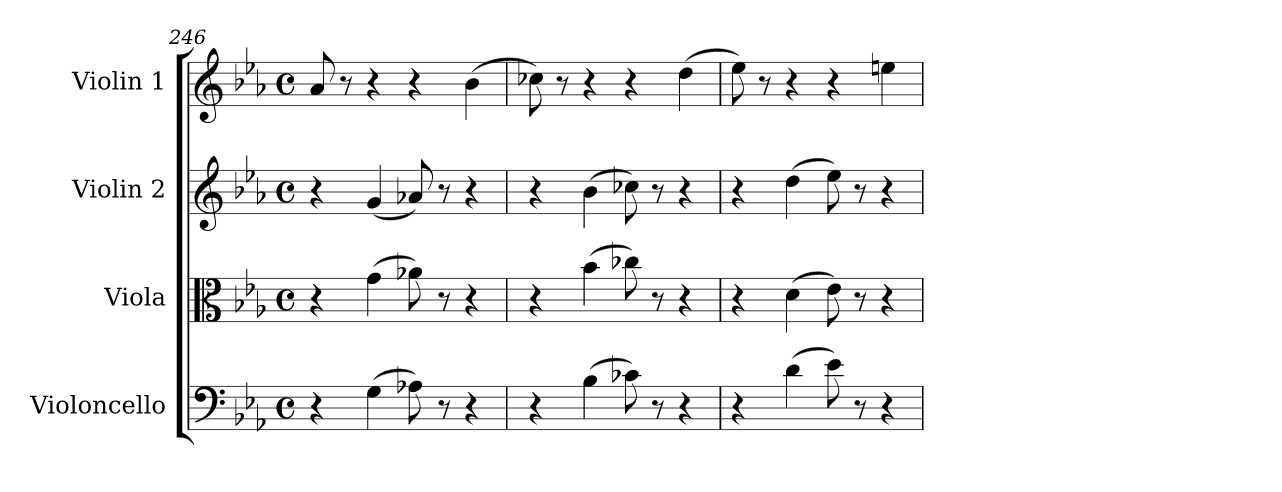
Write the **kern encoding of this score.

**kern	**kern	**kern	**kern
*part4	*part3	*part2	*part1
*staff4	*staff3	*staff2	*staff1
*I"Violoncello	*I"Viola	*I"Violin 2	*I"Violin 1
*I'Vc	*I'Vla	*I'Vln	*I'Vln
*clefF4	*clefC3	*clefG2	*clefG2
*k[b-e-a-]	*k[b-e-a-]	*k[b-e-a-]	*k[b-e-a-]
*M4/4	*M4/4	*M4/4	*M4/4
*met(c)	*met(c)	*met(c)	*met(c)
=246	=246	=246	=246
4r	4r	4r	8a-/
.	.	.	8r
(4G\	(4g\	(4g/	4r
8A-X\)	8a-X\)	8a-X/)	4r
8r	8r	8r	.
4r	4r	4r	(4b-\
=247	=247	=247	=247
4r	4r	4r	8cc-X\)
.	.	.	8r
(4B-\	(4b-\	(4b-\	4r
8c-X\)	8cc-X\)	8cc-X\)	4r
8r	8r	8r	.
4r	4r	4r	(4dd\
!!LO:PB:g=z
=248	=248	=248	=248
4r	4r	4r	8ee-\)
.	.	.	8r
(4d\	(4d\	(4dd\	4r
8e-\)	8e-\)	8ee-\)	4r
8r	8r	8r	.
4r	4r	4r	4een\
=	=	=	=
*-	*-	*-	*-
